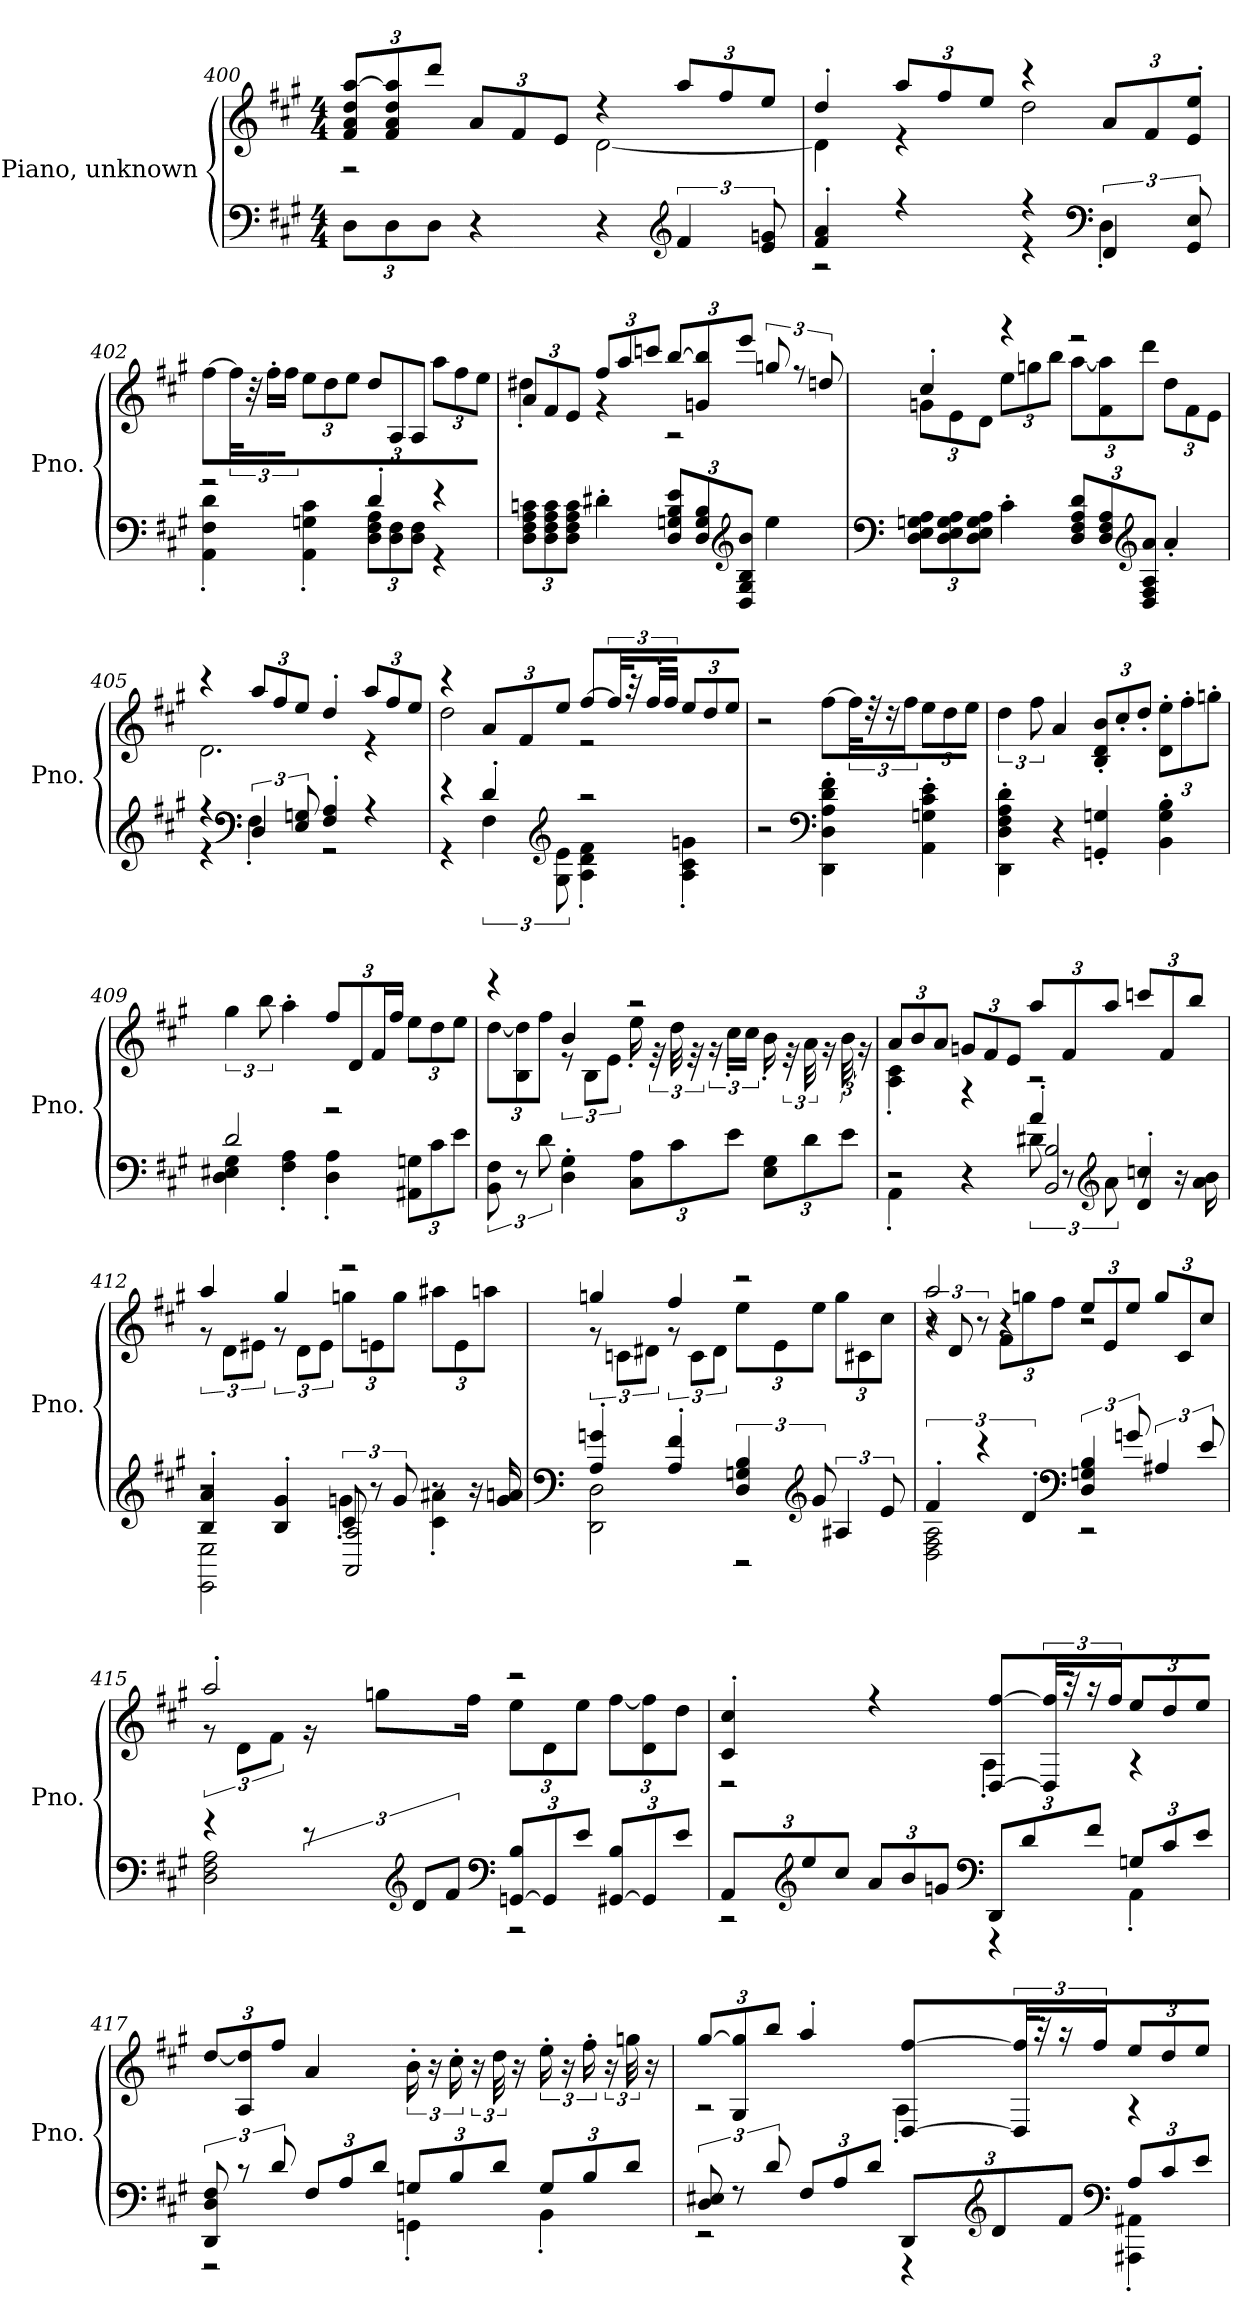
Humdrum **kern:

**kern	**kern
*part1	*part1
*staff2	*staff1
*I"Piano, unknown	*
*I'Pno.	*
*clefF4	*clefG2
*k[f#c#g#]	*k[f#c#g#]
*M4/4	*M4/4
*Xbrackettup	*Xbrackettup
=400	=400
*	*^
12D\L	12f#/ 12a/ 12dd/ [12aa/L	2r
12D\	12f#/ 12a/ 12dd/ 12aa/]	.
12D\J	12ddd/J	.
4r	12a/L	.
.	12f#/	.
.	12e/J	.
4r	4r	[2d\
*clefG2	*	*
*brackettup	*	*
6f#/	12aa/L	.
.	12ff#/	.
12e/ 12gn/	12ee/J	.
!!LO:LB:g=z	!!
=401	=401	=401
*^	*	*
4f#/' 4a/'	2r	4dd'/	4d\]
4r	.	12aa/L	4r
.	.	12ff#/	.
.	.	12ee/J	.
4r	4r	4r	2dd\
*clefF4	*	*	*
6FF#/	4D'\	12a/L	.
.	.	12f#/	.
12GG#/ 12E/	.	12e/' 12ee/'J	.
*	*	*v	*v
=402	=402	=402
2r	4AA\' 4F#\' 4d\'	[8ff#\L
*	*	*brackettup
.	.	48ff#\Jkk]
.	.	48r
.	.	24ff#'\LL
.	.	24ff#\JJ
*	*	*Xbrackettup
.	4AA\' 4Gn\' 4c#\'	12ee\L
.	.	12dd\
.	.	12ee\J
*	*Xbrackettup	*
4d'/	12D\ 12F#\ 12A\L	12dd/L
.	12D\ 12F#\	12A/
.	12D\ 12F#\J	12A/J
4r	4r	12aa\L
.	.	12ff#\
.	.	12ee\J
*v	*v	*
!!LO:LB:g=z
=403	=403
*	*^
12D\ 12F#\ 12A\ 12cn\L	12a/L	4dd#X'\
12D\ 12F#\ 12A\ 12c\	12f#/	.
12D\ 12F#\ 12A\ 12c\J	12e/J	.
4d#X'\	12ff#/L	4r
.	12aa/	.
.	12cccn/J	.
12D/ 12Gn/ 12B/ 12e/L	[12bb/L	2r
12D/ 12G/ 12B/	12gn/ 12bb/]	.
*clefG2	*	*
12D/ 12G/ 12B/ 12b/J	12eee/J	.
*	*brackettup	*
4ee\	12ggn/	.
.	12r	.
.	12ddn/	.
=404	=404	=404
*clefF4	*	*
*	*	*Xbrackettup
12D\ 12E\ 12Gn\ 12A\L	4cc#'/	12gn\L
12D\ 12E\ 12G\ 12A\	.	12e\
12D\ 12E\ 12G\ 12A\J	.	12d\J
4c#'\	4r	12ee\L
.	.	12ggn\
.	.	12bb\J
12D/ 12F#/ 12A/ 12d/L	2r	[12aa\L
12D/ 12F#/ 12A/	.	12f#\ 12aa\]
*clefG2	*	*
12D/ 12F#/ 12A/ 12a/J	.	12ddd\J
4a'/	.	12dd\L
.	.	12f#\
.	.	12e\J
!!LO:PB:g=z	!!
=405	=405	=405
*^	*	*
4r	4r	4r	2.d\
*clefF4	*	*	*
*brackettup	*	*	*
6D/	4F#'\	12aa/L	.
.	.	12ff#/	.
12E/ 12Gn/	.	12ee/J	.
4F#/' 4A/'	2r	4dd'/	.
4r	.	12aa/L	4r
.	.	12ff#/	.
.	.	12ee/J	.
=406	=406	=406	=406
4r	4r	4r	2dd\
4d'/	6F#\	12a/L	.
.	.	12f#/	.
*clefG2	*	*	*
.	12G#\ 12e\	12ee/J	.
2r	4A\' 4d\' 4f#\'	[8ff#/L	2r
*	*	*brackettup	*
.	.	48ff#/Jkk]	.
.	.	48r	.
.	.	24ff#'/LL	.
.	.	24ff#/JJ	.
*	*	*Xbrackettup	*
.	4A\' 4c#\' 4gn\'	12ee/L	.
.	.	12dd/	.
.	.	12ee/J	.
*v	*v	*	*
*	*v	*v
=407	=407
2r	2r
*clefF4	*
4DD\' 4D\' 4A\' 4d\' 4f#\'	[8ff#\L
*	*brackettup
.	48ff#\Jkk]
.	48r
.	24r
.	24ff#\
*	*Xbrackettup
4AA\' 4Gn\' 4c#\' 4e\'	12ee\L
.	12dd\
.	12ee\J
!!LO:LB:g=z
=408	=408
*	*brackettup
4DD\' 4D\' 4F#\' 4A\' 4d\'	6dd\
.	12ff#\
4r	4a/
*	*Xbrackettup
4GGn/' 4Gn/'	12B/' 12d/' 12b/'L
.	12cc#'/
.	12dd'/J
4BB\' 4G\' 4B\'	12d\' 12ee\'L
.	12ff#'\
.	12ggn'\J
=409	=409
*^	*
*	*	*brackettup
2d/	4D\ 4E#X\ 4G#\	6gg#\
.	.	12bb\
.	4F#\' 4A\'	4aa'\
*	*	*Xbrackettup
2r	4D\' 4A\'	12ff#/L
.	.	12d/
.	.	24f#/L
.	.	24ff#/JJ
*	*Xbrackettup	*
.	12AA#X\ 12Gn\L	12ee\L
.	12c#\	12dd\
.	12e\J	12ee\J
*v	*v	*
=410	=410
*brackettup	*
*	*^
12BB\ 12F#\	4r	[12dd\L
12r	.	12B\ 12dd\]
12d\	.	12ff#\J
*	*	*brackettup
4D\' 4G#\'	4b/	12r
.	.	12B\L
.	.	12e\J
*Xbrackettup	*	*
12C#\ 12A\L	2r	16ee'\
.	.	48r
12c#\	.	48dd\
.	.	48r
.	.	24r
12e\J	.	24cc#'\LL
.	.	24cc#\JJ
12E\ 12G#\L	.	16b'\
.	.	48r
12d\	.	48a\
.	.	16r
12e\J	.	48b\
.	.	16r
!!LO:LB:g=z	!!
=411	=411	=411
*^	*	*
*	*^	*	*
*	*	*	*Xbrackettup	*
2r	4AA'\	2r	12a/L	4A\' 4c#\'
.	.	.	12b/	.
.	.	.	12a/J	.
.	4r	.	12gn/L	4r
.	.	.	12f#/	.
.	.	.	12e/J	.
*	*brackettup	*	*	*
4a'/	12d#X\	2BB/ 2B/	12aa/L	2r
.	12r	.	12f#/	.
*clefG2	*	*	*	*
.	12a\	.	12aa/J	.
4d#/' 4ccn/'	8r	.	12cccn/L	.
.	.	.	12f#/	.
.	16r	.	.	.
.	.	.	12bb/J	.
.	16a\ 16b\	.	.	.
=412	=412	=412	=412	=412
*	*	*	*	*brackettup
4B/' 4a/'	2EE\ 2E\	2r	4aa/	12r
.	.	.	.	12d\L
.	.	.	.	12e#X\J
4B/' 4g#/'	.	.	4gg#/	12r
.	.	.	.	12d\L
.	.	.	.	12e#\J
*	*	*	*	*Xbrackettup
12c#/	4gn'\	2AA/ 2A/	2r	12ggn\L
12r	.	.	.	12en\
12g/	.	.	.	12gg\J
8r	4c#\' 4a#X\'	.	.	12aa#X\L
.	.	.	.	12e\
16r	.	.	.	.
.	.	.	.	12aan\J
16g/ 16an/	.	.	.	.
*v	*v	*v	*	*
!!LO:LB:g=z	!!
=413	=413	=413
*clefF4	*	*
*^	*	*
*	*	*	*brackettup
4A/' 4gn/'	2DD\ 2D\	4ggn/	12r
.	.	.	12cn\L
.	.	.	12d#X\J
4A/' 4f#/'	.	4ff#/	12r
.	.	.	12c\L
.	.	.	12d#\J
*	*	*	*Xbrackettup
6D/ 6Gn/ 6B/	2r	2r	12ee\L
.	.	.	12e\
*clefG2	*	*	*
12g/	.	.	12ee\J
6A#X/	.	.	12gg\L
.	.	.	12c#X\
12e/	.	.	12cc#\J
=414	=414	=414	=414
*	*	*	*^
*	*	*	*	*brackettup
6f#'/	2D\ 2F#\ 2A\	2aa/	4r	12r
.	.	.	.	12d/
6r	.	.	.	12r
*	*	*	*Xbrackettup	*
.	.	.	12f#\L	4r
6d'/	.	.	12ggn\	.
.	.	.	12ff#\J	.
*clefF4	*	*	*	*
6D/ 6Gn/ 6B/	2r	2r	2r	12ee/L
.	.	.	.	12e/
12gn/	.	.	.	12ee/J
6A#X/	.	.	.	12gg/L
.	.	.	.	12c#/
12e/	.	.	.	12cc#/J
*	*	*	*v	*v
!!LO:LB:g=z
=415	=415	=415	=415
*	*	*	*brackettup
4r	2D\ 2F#\ 2A\	2aa'/	12r
.	.	.	12d\L
.	.	.	12f#\J
12r	.	.	16r
.	.	.	8ggn\L
*clefG2	*	*	*
12d/L	.	.	.
12f#/J	.	.	.
.	.	.	16ff#\Jk
*clefF4	*	*	*
*Xbrackettup	*	*	*Xbrackettup
[12GGn/ 12B/L	2r	2r	12ee\L
12GG/]	.	.	12d\
12e/J	.	.	12ee\J
[12GG#X/ 12B/L	.	.	[12ff#\L
12GG#/]	.	.	12d\ 12ff#\]
12e/J	.	.	12dd\J
=416	=416	=416	=416
12AA/L	2r	4c#/' 4cc#/'	2r
*clefG2	*	*	*
12ee/	.	.	.
12cc#/J	.	.	.
12a/L	.	4r	.
12b/	.	.	.
12gn/J	.	.	.
*clefF4	*	*	*
12DD/L	4r	[8D/ [8ff#/L	4A'\
12d/	.	.	.
*	*	*brackettup	*
.	.	48D/] 48ff#/]Jkk	.
.	.	48r	.
12f#/J	.	24r	.
.	.	24ff#/	.
*	*	*Xbrackettup	*
12Gn/L	4AA'\	12ee/L	4r
12c#/	.	12dd/	.
12e/J	.	12ee/J	.
*	*	*v	*v
!!LO:LB:g=z
=417	=417	=417
*brackettup	*	*
12DD/ 12D/ 12F#/	2r	[12dd/L
12r	.	12A/ 12dd/]
12d/	.	12ff#/J
*Xbrackettup	*	*
12F#/L	.	4a/
12A/	.	.
12d/J	.	.
*	*	*brackettup
12Gn/L	4GGn'\	24b'\
.	.	24r
12B/	.	24cc#'\
.	.	24r
12d/J	.	48dd\
.	.	16r
12G/L	4BB'\	24ee'\
.	.	24r
12B/	.	24ff#'\
.	.	24r
12d/J	.	48ggn\
.	.	16r
=418	=418	=418
*brackettup	*	*Xbrackettup
*	*	*^
12D/ 12E#X/	2r	[12gg#/L	2r
12r	.	12G#/ 12gg#/]	.
12d/	.	12bb/J	.
*Xbrackettup	*	*	*
12F#/L	.	4aa'/	.
12A/	.	.	.
12d/J	.	.	.
12DD/L	4r	[8D/ [8ff#/L	4A'\
*clefG2	*	*	*
12d/	.	.	.
*	*	*brackettup	*
.	.	48D/] 48ff#/]Jkk	.
.	.	48r	.
12f#/J	.	24r	.
.	.	24ff#/	.
*clefF4	*	*	*
*	*	*Xbrackettup	*
12A/L	4AAA#X\' 4AA#X\'	12ee/L	4r
12c#/	.	12dd/	.
12e/J	.	12ee/J	.
*v	*v	*	*
*	*v	*v
=	=
*-	*-
